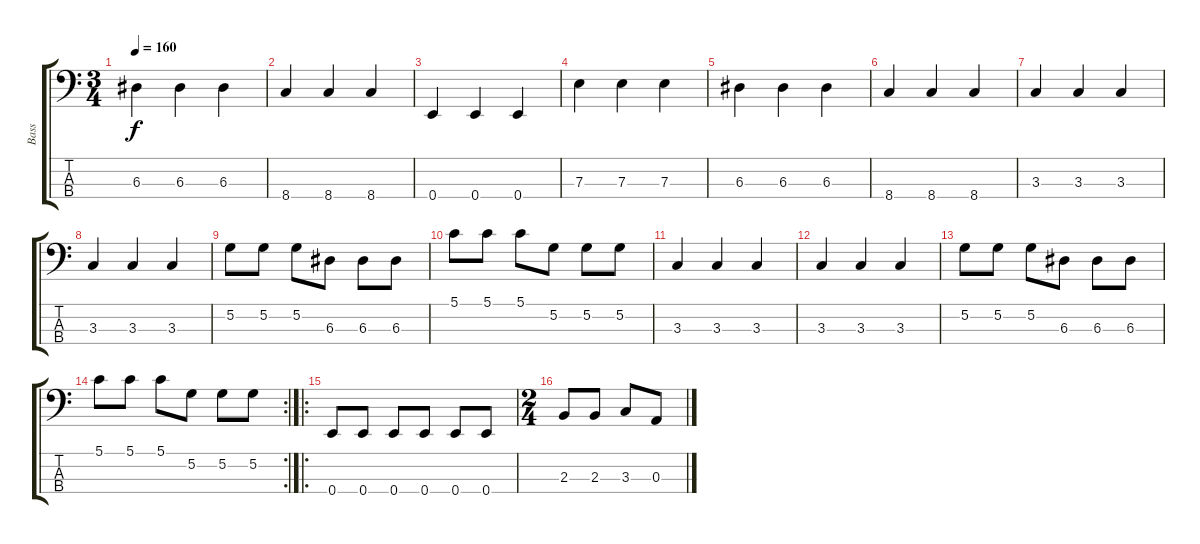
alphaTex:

\track ("Bass" "Bass") {instrument electricbassfinger}
\staff {score tabs}
\tuning (G2 D2 A1 E1) {hide}
\ts (3 4)
\tempo 160
\clef f4
\ks c
6.3.4{dy f} 6.3.4 6.3.4 |
8.4.4 8.4.4 8.4.4 |
0.4.4 0.4.4 0.4.4 |
7.3.4 7.3.4 7.3.4 |
6.3.4 6.3.4 6.3.4 |
8.4.4 8.4.4 8.4.4 |
3.3.4 3.3.4 3.3.4 |
3.3.4 3.3.4 3.3.4 |
5.2.8 5.2.8 5.2.8 6.3.8 6.3.8 6.3.8 |
5.1.8 5.1.8 5.1.8 5.2.8 5.2.8 5.2.8 |
3.3.4 3.3.4 3.3.4 |
3.3.4 3.3.4 3.3.4 |
5.2.8 5.2.8 5.2.8 6.3.8 6.3.8 6.3.8 |
\rc 2
5.1.8 5.1.8 5.1.8 5.2.8 5.2.8 5.2.8 |
\ro
0.4.8 0.4.8 0.4.8 0.4.8 0.4.8 0.4.8 |
\ts (2 4)
2.3.8 2.3.8 3.3.8 0.3.8
